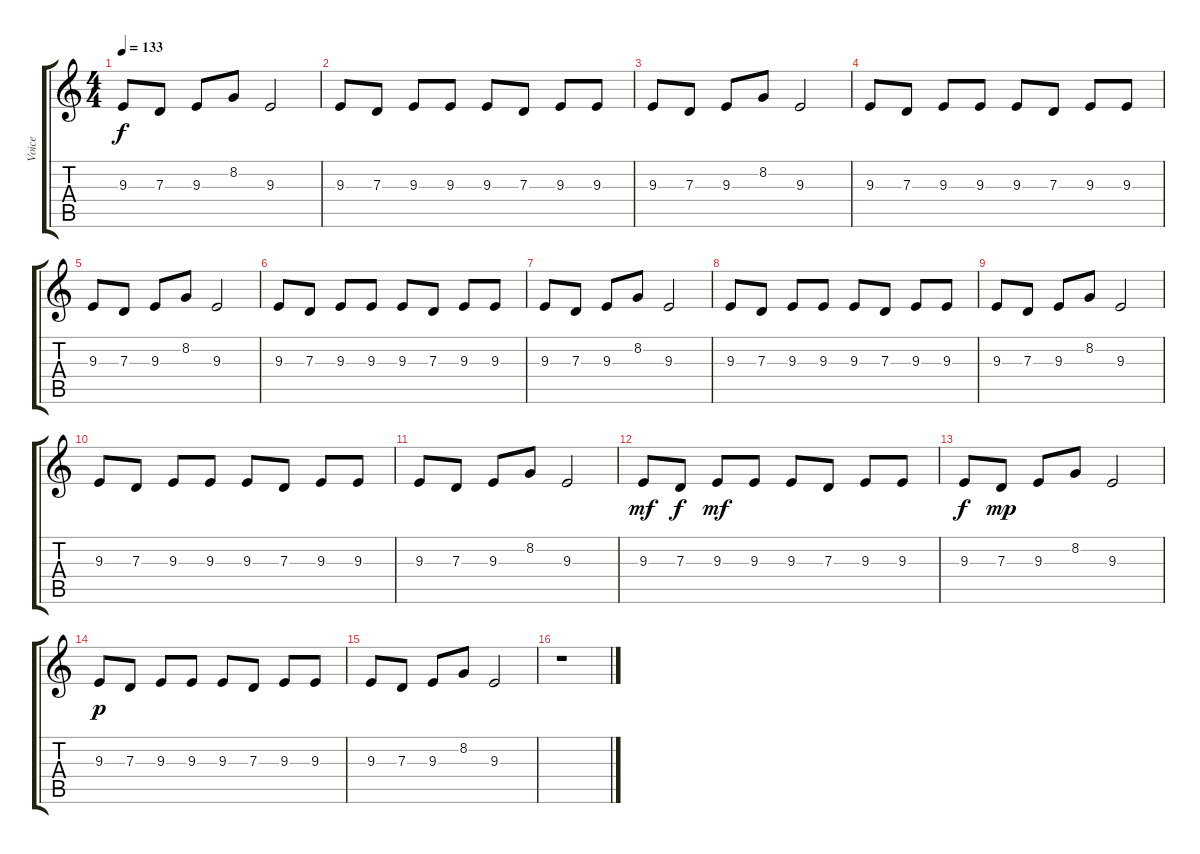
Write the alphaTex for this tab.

\track ("Voice" "Voice") {instrument trumpet}
\staff {score tabs}
\tuning (E4 B3 G3 D3 A2 E2) {hide}
\ts (4 4)
\tempo 133
\clef g2
\ks c
9.3.8{dy f} 7.3.8 9.3.8 8.2.8 9.3.2 |
9.3.8 7.3.8 9.3.8 9.3.8 9.3.8 7.3.8 9.3.8 9.3.8 |
9.3.8 7.3.8 9.3.8 8.2.8 9.3.2 |
9.3.8 7.3.8 9.3.8 9.3.8 9.3.8 7.3.8 9.3.8 9.3.8 |
9.3.8 7.3.8 9.3.8 8.2.8 9.3.2 |
9.3.8 7.3.8 9.3.8 9.3.8 9.3.8 7.3.8 9.3.8 9.3.8 |
9.3.8 7.3.8 9.3.8 8.2.8 9.3.2 |
9.3.8 7.3.8 9.3.8 9.3.8 9.3.8 7.3.8 9.3.8 9.3.8 |
9.3.8 7.3.8 9.3.8 8.2.8 9.3.2 |
9.3.8 7.3.8 9.3.8 9.3.8 9.3.8 7.3.8 9.3.8 9.3.8 |
9.3.8 7.3.8 9.3.8 8.2.8 9.3.2 |
9.3.8{dy mf} 7.3.8{dy f} 9.3.8{dy mf} 9.3.8 9.3.8 7.3.8 9.3.8 9.3.8 |
9.3.8{dy f} 7.3.8{dy mp} 9.3.8 8.2.8 9.3.2 |
9.3.8{dy p} 7.3.8 9.3.8 9.3.8 9.3.8 7.3.8 9.3.8 9.3.8 |
9.3.8 7.3.8 9.3.8 8.2.8 9.3.2 |
r.1
